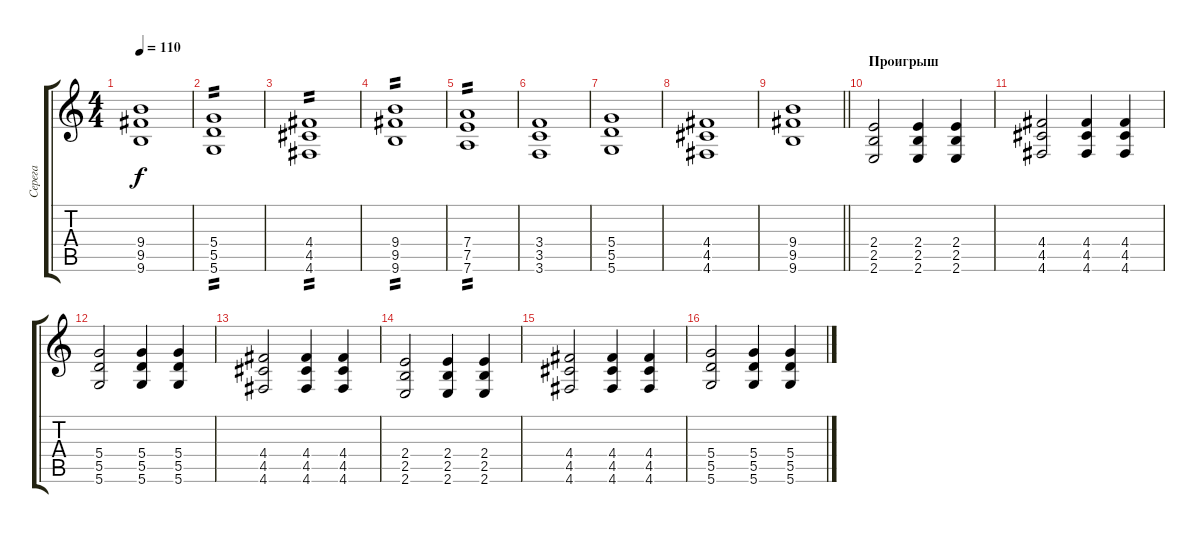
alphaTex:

\track ("Серега" "Серега") {instrument acousticguitarsteel}
\staff {score tabs}
\tuning (E4 B3 G3 D3 A2 D2) {hide}
\ts (4 4)
\tempo 110
\clef g2
\ks c
(9.4 9.5 9.6).1{dy f instrument distortionguitar} |
(5.4 5.5 5.6).1{tp 2 instrument distortionguitar} |
(4.4 4.5 4.6).1{tp 2 balance 16 instrument distortionguitar} |
(9.4 9.5 9.6).1{tp 2 instrument distortionguitar} |
(7.4 7.5 7.6).1{tp 2 volume 13 balance 0 instrument distortionguitar} |
(3.4 3.5 3.6).1{volume 13 balance 16 instrument distortionguitar} |
(5.4 5.5 5.6).1{volume 13 balance 0 instrument distortionguitar} |
(4.4 4.5 4.6).1{instrument distortionguitar} |
\barLineRight lightlight
(9.4 9.5 9.6).1{instrument distortionguitar} |
\section ("" "Проигрыш")
(2.4 2.5 2.6).2{balance 8} (2.4 2.5 2.6).4 (2.4 2.5 2.6).4 |
(4.4 4.5 4.6).2{balance 8} (4.4 4.5 4.6).4 (4.4 4.5 4.6).4 |
(5.4 5.5 5.6).2{balance 8} (5.4 5.5 5.6).4 (5.4 5.5 5.6).4 |
(4.4 4.5 4.6).2{balance 8} (4.4 4.5 4.6).4 (4.4 4.5 4.6).4 |
(2.4 2.5 2.6).2{balance 8} (2.4 2.5 2.6).4 (2.4 2.5 2.6).4 |
(4.4 4.5 4.6).2{balance 8} (4.4 4.5 4.6).4 (4.4 4.5 4.6).4 |
(5.4 5.5 5.6).2{balance 8} (5.4 5.5 5.6).4 (5.4 5.5 5.6).4
